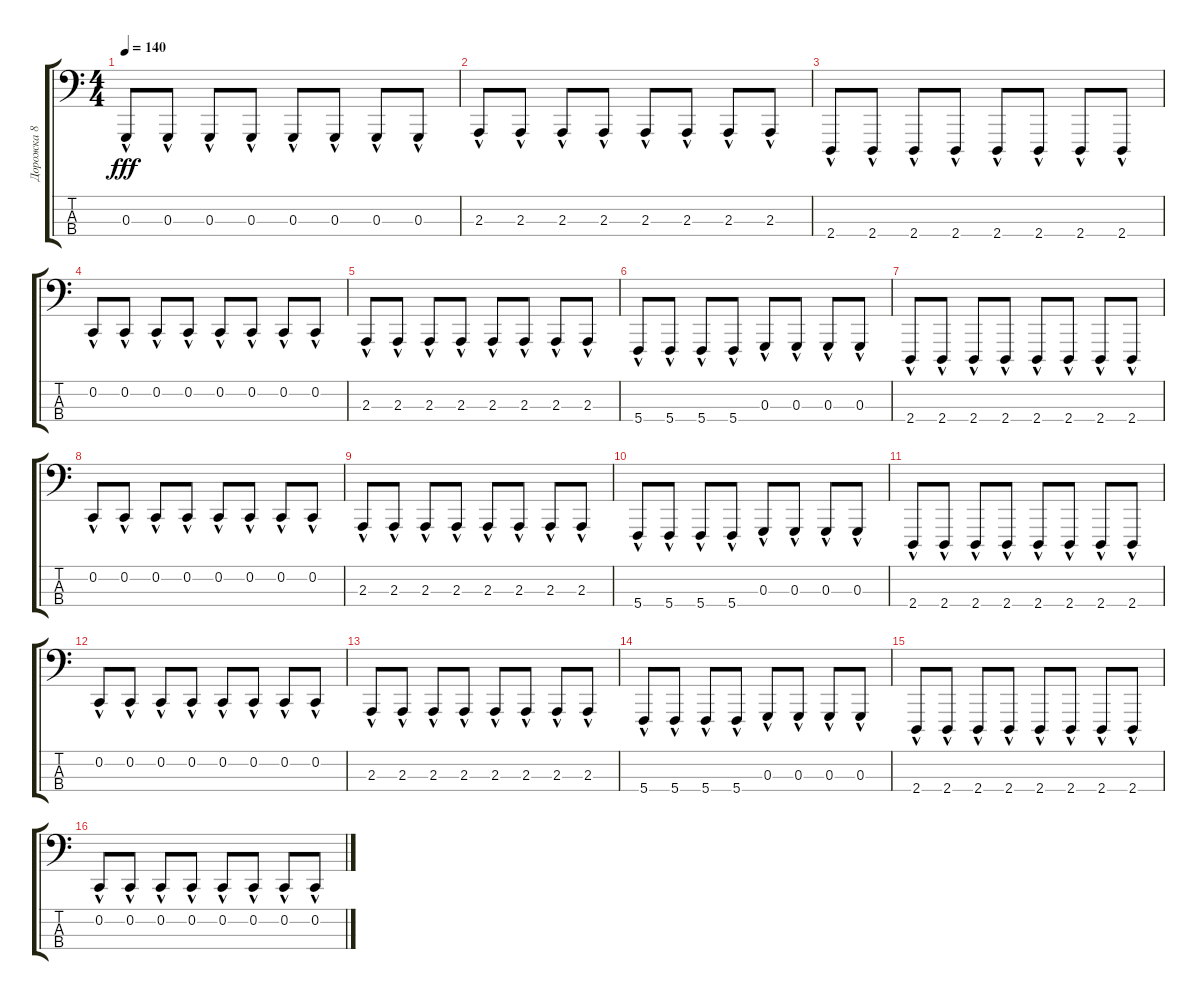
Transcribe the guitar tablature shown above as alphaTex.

\track ("Дорожка 8" "Дорожка 8") {instrument lead1square}
\staff {score tabs}
\tuning (F2 C2 G1 C1) {hide}
\ts (4 4)
\tempo 140
\clef f4
\ks c
0.3{hac}.8{dy fff} 0.3{hac}.8 0.3{hac}.8 0.3{hac}.8 0.3{hac}.8 0.3{hac}.8 0.3{hac}.8 0.3{hac}.8 |
2.3{hac}.8 2.3{hac}.8 2.3{hac}.8 2.3{hac}.8 2.3{hac}.8 2.3{hac}.8 2.3{hac}.8 2.3{hac}.8 |
2.4{hac}.8 2.4{hac}.8 2.4{hac}.8 2.4{hac}.8 2.4{hac}.8 2.4{hac}.8 2.4{hac}.8 2.4{hac}.8 |
0.2{hac}.8 0.2{hac}.8 0.2{hac}.8 0.2{hac}.8 0.2{hac}.8 0.2{hac}.8 0.2{hac}.8 0.2{hac}.8 |
2.3{hac}.8 2.3{hac}.8 2.3{hac}.8 2.3{hac}.8 2.3{hac}.8 2.3{hac}.8 2.3{hac}.8 2.3{hac}.8 |
5.4{hac}.8 5.4{hac}.8 5.4{hac}.8 5.4{hac}.8 0.3{hac}.8 0.3{hac}.8 0.3{hac}.8 0.3{hac}.8 |
2.4{hac}.8 2.4{hac}.8 2.4{hac}.8 2.4{hac}.8 2.4{hac}.8 2.4{hac}.8 2.4{hac}.8 2.4{hac}.8 |
0.2{hac}.8 0.2{hac}.8 0.2{hac}.8 0.2{hac}.8 0.2{hac}.8 0.2{hac}.8 0.2{hac}.8 0.2{hac}.8 |
2.3{hac}.8 2.3{hac}.8 2.3{hac}.8 2.3{hac}.8 2.3{hac}.8 2.3{hac}.8 2.3{hac}.8 2.3{hac}.8 |
5.4{hac}.8 5.4{hac}.8 5.4{hac}.8 5.4{hac}.8 0.3{hac}.8 0.3{hac}.8 0.3{hac}.8 0.3{hac}.8 |
2.4{hac}.8 2.4{hac}.8 2.4{hac}.8 2.4{hac}.8 2.4{hac}.8 2.4{hac}.8 2.4{hac}.8 2.4{hac}.8 |
0.2{hac}.8 0.2{hac}.8 0.2{hac}.8 0.2{hac}.8 0.2{hac}.8 0.2{hac}.8 0.2{hac}.8 0.2{hac}.8 |
2.3{hac}.8 2.3{hac}.8 2.3{hac}.8 2.3{hac}.8 2.3{hac}.8 2.3{hac}.8 2.3{hac}.8 2.3{hac}.8 |
5.4{hac}.8 5.4{hac}.8 5.4{hac}.8 5.4{hac}.8 0.3{hac}.8 0.3{hac}.8 0.3{hac}.8 0.3{hac}.8 |
2.4{hac}.8 2.4{hac}.8 2.4{hac}.8 2.4{hac}.8 2.4{hac}.8 2.4{hac}.8 2.4{hac}.8 2.4{hac}.8 |
0.2{hac}.8 0.2{hac}.8 0.2{hac}.8 0.2{hac}.8 0.2{hac}.8 0.2{hac}.8 0.2{hac}.8 0.2{hac}.8
